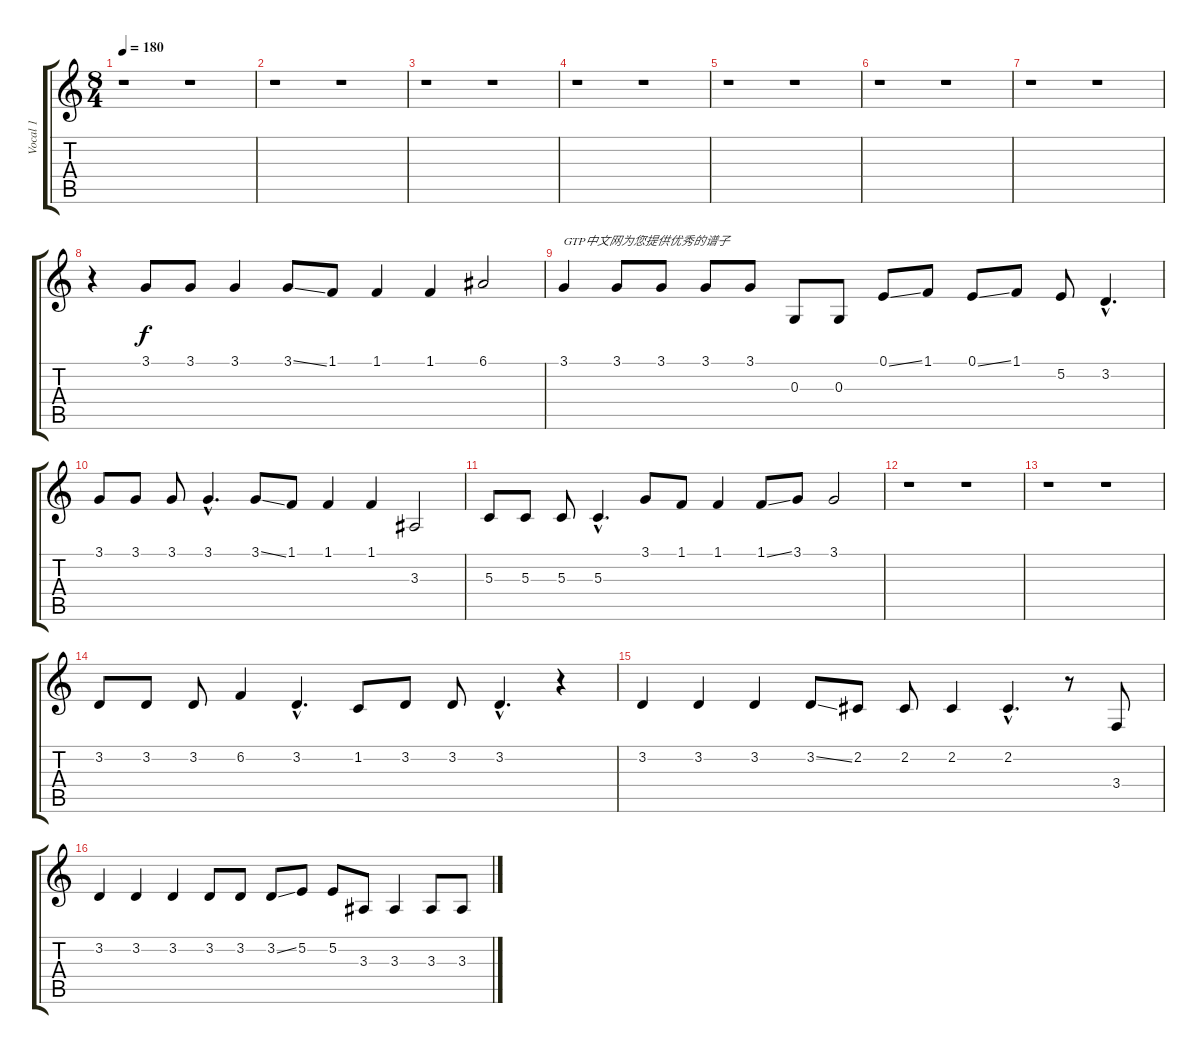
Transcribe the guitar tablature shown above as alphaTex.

\track ("Vocal 1" "Vocal 1") {instrument ocarina}
\staff {score tabs}
\tuning (E4 B3 G3 D3 A2 E2) {hide}
\ts (8 4)
\tempo 180
\clef g2
\ks c
r.1{dy f instrument ocarina} r.1 |
r.1 r.1 |
r.1 r.1 |
r.1 r.1 |
r.1 r.1 |
r.1 r.1 |
r.1 r.1 |
r.4 3.1.8 3.1.8 3.1.4 3.1{ss}.8 1.1.8 1.1.4 1.1.4 6.1.2 |
3.1.4{txt "GTP中文网为您提供优秀的谱子"} 3.1.8 3.1.8 3.1.8 3.1.8 0.3.8 0.3.8 0.1{ss}.8 1.1.8 0.1{ss}.8 1.1.8 5.2.8 3.2{hac}.4{d} |
3.1.8 3.1.8 3.1.8 3.1{hac}.4{d} 3.1{ss}.8 1.1.8 1.1.4 1.1.4 3.3.2 |
5.3.8 5.3.8 5.3.8 5.3{hac}.4{d} 3.1.8 1.1.8 1.1.4 1.1{ss}.8 3.1.8 3.1.2 |
r.1 r.1 |
r.1 r.1 |
3.2.8 3.2.8 3.2.8 6.2.4 3.2{hac}.4{d} 1.2.8 3.2.8 3.2.8 3.2{hac}.4{d} r.4 |
3.2.4 3.2.4 3.2.4 3.2{ss}.8 2.2.8 2.2.8 2.2.4 2.2{hac}.4{d} r.8 3.4.8 |
3.2.4 3.2.4 3.2.4 3.2.8 3.2.8 3.2{ss}.8 5.2.8 5.2.8 3.3.8 3.3.4 3.3.8 3.3.8
